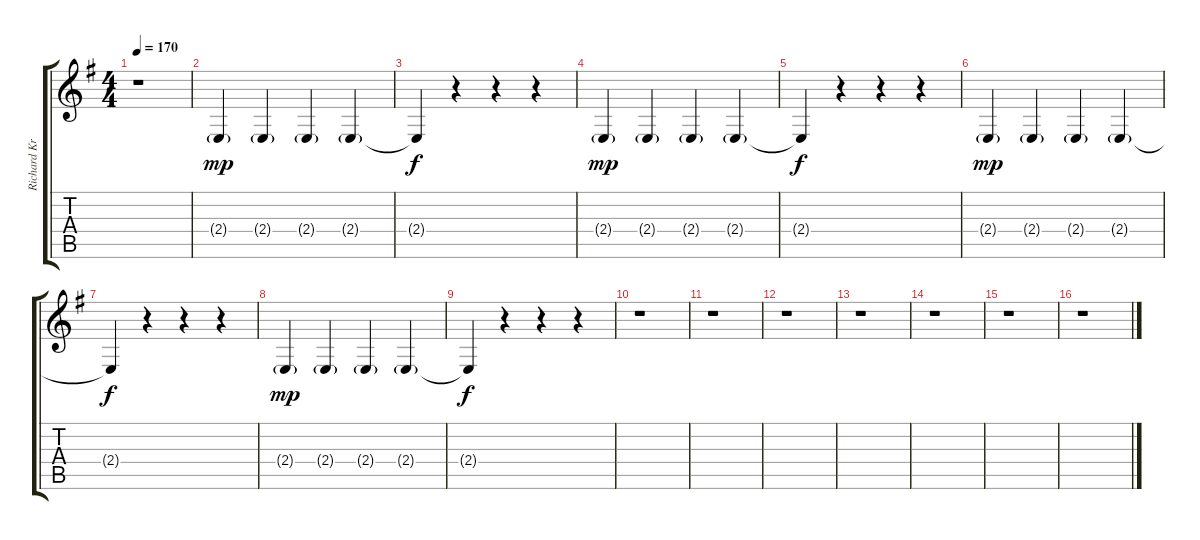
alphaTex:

\track ("Richard Kruspe - Back Voice" "Richard Kr") {instrument altosax}
\staff {score tabs}
\tuning (E4 B3 G3 D3 A2 E2) {hide}
\ts (4 4)
\tempo 170
\clef g2
\ks g
r.1{dy mp} |
2.4{g}.4 2.4{g}.4 2.4{g}.4 2.4{g}.4 |
2.4{t}.4{dy f} r.4 r.4 r.4 |
2.4{g}.4{dy mp} 2.4{g}.4 2.4{g}.4 2.4{g}.4 |
2.4{t}.4{dy f} r.4 r.4 r.4 |
2.4{g}.4{dy mp} 2.4{g}.4 2.4{g}.4 2.4{g}.4 |
2.4{t}.4{dy f} r.4 r.4 r.4 |
2.4{g}.4{dy mp} 2.4{g}.4 2.4{g}.4 2.4{g}.4 |
2.4{t}.4{dy f} r.4 r.4 r.4 |
r.1 |
r.1 |
r.1 |
r.1 |
r.1 |
r.1 |
r.1
